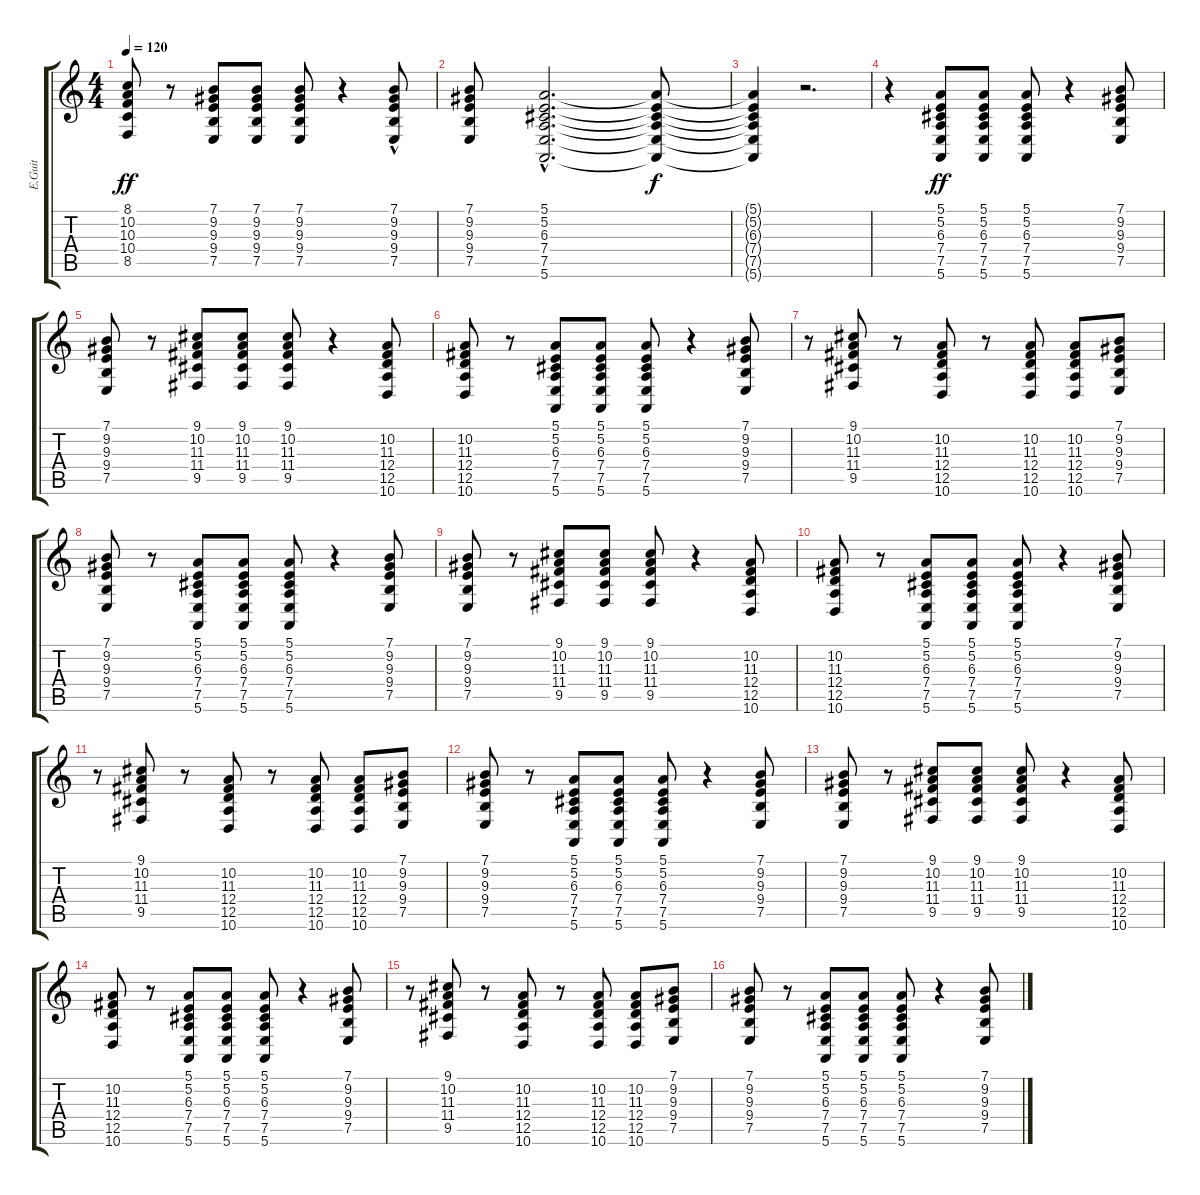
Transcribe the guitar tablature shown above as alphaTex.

\track ("E,Guit" "E,Guit") {instrument harpsichord}
\staff {score tabs}
\tuning (E4 B3 G3 D3 A2 E2) {hide}
\ts (4 4)
\tempo 120
\clef g2
\ks c
(8.1 10.2 10.3 10.4 8.5).8{dy ff} r.8 (7.1 9.2 9.3 9.4 7.5).8 (7.1 9.2 9.3 9.4 7.5).8 (7.1 9.2 9.3 9.4 7.5).8 r.4 (7.1 9.2{hac} 9.3{hac} 9.4{hac} 7.5{hac}).8 |
(7.1 9.2 9.3 9.4 7.5).8 (5.1{hac} 5.2{hac} 6.3{hac} 7.4{hac} 7.5{hac} 5.6{hac}).2{d} (5.1{t} 5.2{t} 6.3{t} 7.4{t} 7.5{t} 5.6{t}).8{dy f} |
(5.1{t} 5.2{t} 6.3{t} 7.4{t} 7.5{t} 5.6{t}).4 r.2{d} |
r.4 (5.1 5.2 6.3 7.4 7.5 5.6).8{dy ff} (5.1 5.2 6.3 7.4 7.5 5.6).8 (5.1 5.2 6.3 7.4 7.5 5.6).8 r.4 (7.1 9.2 9.3 9.4 7.5).8 |
(7.1 9.2 9.3 9.4 7.5).8 r.8 (9.1 10.2 11.3 11.4 9.5).8 (9.1 10.2 11.3 11.4 9.5).8 (9.1 10.2 11.3 11.4 9.5).8 r.4 (10.2 11.3 12.4 12.5 10.6).8 |
(10.2 11.3 12.4 12.5 10.6).8 r.8 (5.1 5.2 6.3 7.4 7.5 5.6).8 (5.1 5.2 6.3 7.4 7.5 5.6).8 (5.1 5.2 6.3 7.4 7.5 5.6).8 r.4 (7.1 9.2 9.3 9.4 7.5).8 |
r.8 (9.1 10.2 11.3 11.4 9.5).8 r.8 (10.2 11.3 12.4 12.5 10.6).8 r.8 (10.2 11.3 12.4 12.5 10.6).8 (10.2 11.3 12.4 12.5 10.6).8 (7.1 9.2 9.3 9.4 7.5).8 |
(7.1 9.2 9.3 9.4 7.5).8 r.8 (5.1 5.2 6.3 7.4 7.5 5.6).8 (5.1 5.2 6.3 7.4 7.5 5.6).8 (5.1 5.2 6.3 7.4 7.5 5.6).8 r.4 (7.1 9.2 9.3 9.4 7.5).8 |
(7.1 9.2 9.3 9.4 7.5).8 r.8 (9.1 10.2 11.3 11.4 9.5).8 (9.1 10.2 11.3 11.4 9.5).8 (9.1 10.2 11.3 11.4 9.5).8 r.4 (10.2 11.3 12.4 12.5 10.6).8 |
(10.2 11.3 12.4 12.5 10.6).8 r.8 (5.1 5.2 6.3 7.4 7.5 5.6).8 (5.1 5.2 6.3 7.4 7.5 5.6).8 (5.1 5.2 6.3 7.4 7.5 5.6).8 r.4 (7.1 9.2 9.3 9.4 7.5).8 |
r.8 (9.1 10.2 11.3 11.4 9.5).8 r.8 (10.2 11.3 12.4 12.5 10.6).8 r.8 (10.2 11.3 12.4 12.5 10.6).8 (10.2 11.3 12.4 12.5 10.6).8 (7.1 9.2 9.3 9.4 7.5).8 |
(7.1 9.2 9.3 9.4 7.5).8 r.8 (5.1 5.2 6.3 7.4 7.5 5.6).8 (5.1 5.2 6.3 7.4 7.5 5.6).8 (5.1 5.2 6.3 7.4 7.5 5.6).8 r.4 (7.1 9.2 9.3 9.4 7.5).8 |
(7.1 9.2 9.3 9.4 7.5).8 r.8 (9.1 10.2 11.3 11.4 9.5).8 (9.1 10.2 11.3 11.4 9.5).8 (9.1 10.2 11.3 11.4 9.5).8 r.4 (10.2 11.3 12.4 12.5 10.6).8 |
(10.2 11.3 12.4 12.5 10.6).8 r.8 (5.1 5.2 6.3 7.4 7.5 5.6).8 (5.1 5.2 6.3 7.4 7.5 5.6).8 (5.1 5.2 6.3 7.4 7.5 5.6).8 r.4 (7.1 9.2 9.3 9.4 7.5).8 |
r.8 (9.1 10.2 11.3 11.4 9.5).8 r.8 (10.2 11.3 12.4 12.5 10.6).8 r.8 (10.2 11.3 12.4 12.5 10.6).8 (10.2 11.3 12.4 12.5 10.6).8 (7.1 9.2 9.3 9.4 7.5).8 |
(7.1 9.2 9.3 9.4 7.5).8 r.8 (5.1 5.2 6.3 7.4 7.5 5.6).8 (5.1 5.2 6.3 7.4 7.5 5.6).8 (5.1 5.2 6.3 7.4 7.5 5.6).8 r.4 (7.1 9.2 9.3 9.4 7.5).8
